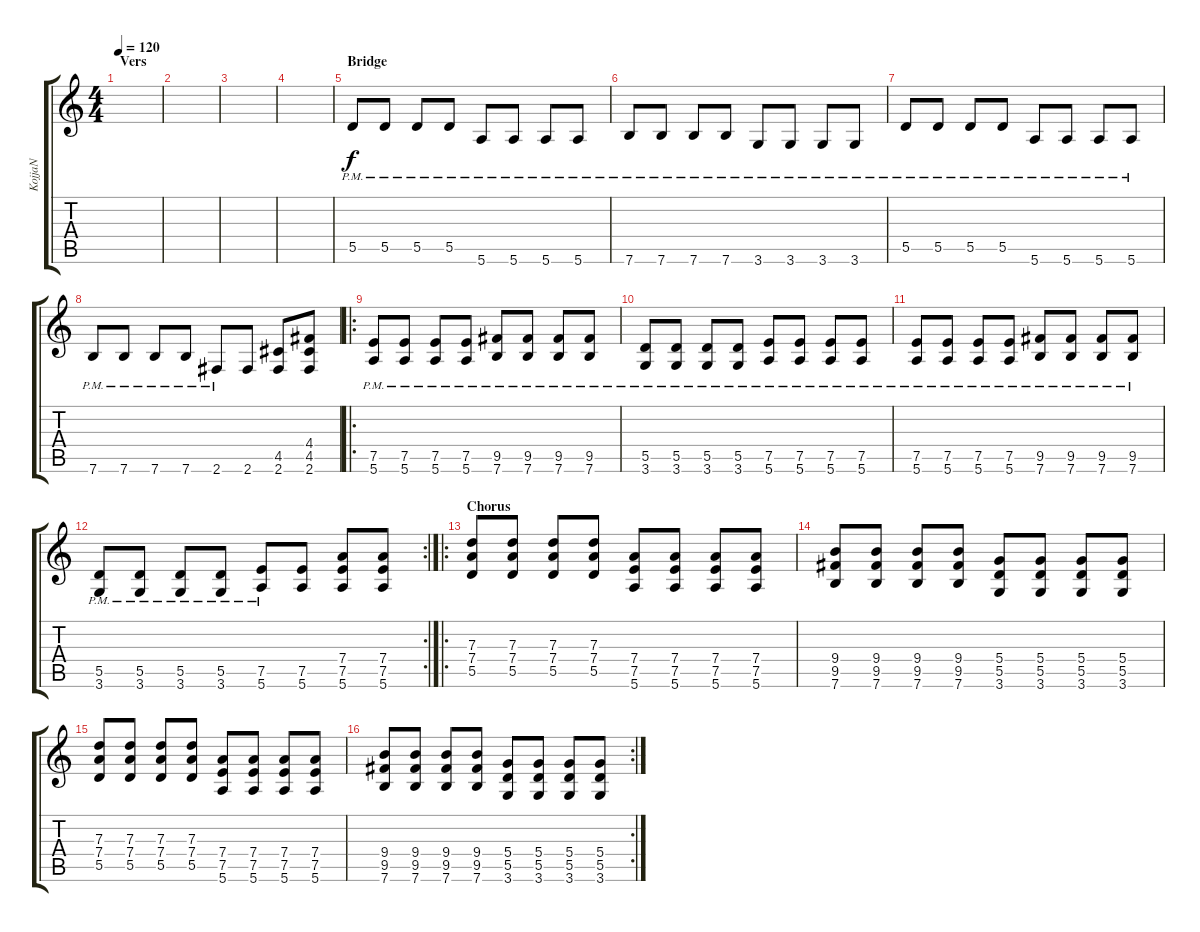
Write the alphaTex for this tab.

\track ("KojjaN" "KojjaN") {instrument overdrivenguitar}
\staff {score tabs}
\tuning (E4 B3 G3 D3 A2 E2) {hide}
\ts (4 4)
\section ("" "Vers")
\tempo 120
\clef g2
\ks c
|
|
|
|
\section ("" "Bridge")
5.5{pm}.8 5.5{pm}.8 5.5{pm}.8 5.5{pm}.8 5.6{pm}.8 5.6{pm}.8 5.6{pm}.8 5.6{pm}.8 |
7.6{pm}.8 7.6{pm}.8 7.6{pm}.8 7.6{pm}.8 3.6{pm}.8 3.6{pm}.8 3.6{pm}.8 3.6{pm}.8 |
5.5{pm}.8 5.5{pm}.8 5.5{pm}.8 5.5{pm}.8 5.6{pm}.8 5.6{pm}.8 5.6{pm}.8 5.6{pm}.8 |
7.6{pm}.8 7.6{pm}.8 7.6{pm}.8 7.6{pm}.8 2.6{pm}.8 2.6.8 (4.5 2.6).8 (4.4 4.5 2.6).8 |
\ro
(7.5{pm} 5.6).8 (7.5{pm} 5.6).8 (7.5{pm} 5.6).8 (7.5{pm} 5.6).8 (9.5{pm} 7.6).8 (9.5{pm} 7.6).8 (9.5{pm} 7.6).8 (9.5{pm} 7.6).8 |
(5.5{pm} 3.6).8 (5.5{pm} 3.6).8 (5.5{pm} 3.6).8 (5.5{pm} 3.6).8 (7.5{pm} 5.6).8 (7.5{pm} 5.6).8 (7.5{pm} 5.6).8 (7.5{pm} 5.6).8 |
(7.5{pm} 5.6).8 (7.5{pm} 5.6).8 (7.5{pm} 5.6).8 (7.5{pm} 5.6).8 (9.5{pm} 7.6).8 (9.5{pm} 7.6).8 (9.5{pm} 7.6).8 (9.5{pm} 7.6).8 |
\rc 2
(5.5{pm} 3.6).8 (5.5{pm} 3.6).8 (5.5{pm} 3.6).8 (5.5{pm} 3.6).8 (7.5 5.6{pm}).8 (7.5 5.6).8 (7.4 7.5 5.6).8 (7.4 7.5 5.6).8 |
\ro
\section ("" "Chorus")
(7.3 7.4 5.5).8 (7.3 7.4 5.5).8 (7.3 7.4 5.5).8 (7.3 7.4 5.5).8 (7.4 7.5 5.6).8 (7.4 7.5 5.6).8 (7.4 7.5 5.6).8 (7.4 7.5 5.6).8 |
(9.4 9.5 7.6).8 (9.4 9.5 7.6).8 (9.4 9.5 7.6).8 (9.4 9.5 7.6).8 (5.4 5.5 3.6).8 (5.4 5.5 3.6).8 (5.4 5.5 3.6).8 (5.4 5.5 3.6).8 |
(7.3 7.4 5.5).8 (7.3 7.4 5.5).8 (7.3 7.4 5.5).8 (7.3 7.4 5.5).8 (7.4 7.5 5.6).8 (7.4 7.5 5.6).8 (7.4 7.5 5.6).8 (7.4 7.5 5.6).8 |
\rc 2
(9.4 9.5 7.6).8 (9.4 9.5 7.6).8 (9.4 9.5 7.6).8 (9.4 9.5 7.6).8 (5.4 5.5 3.6).8 (5.4 5.5 3.6).8 (5.4 5.5 3.6).8 (5.4 5.5 3.6).8
